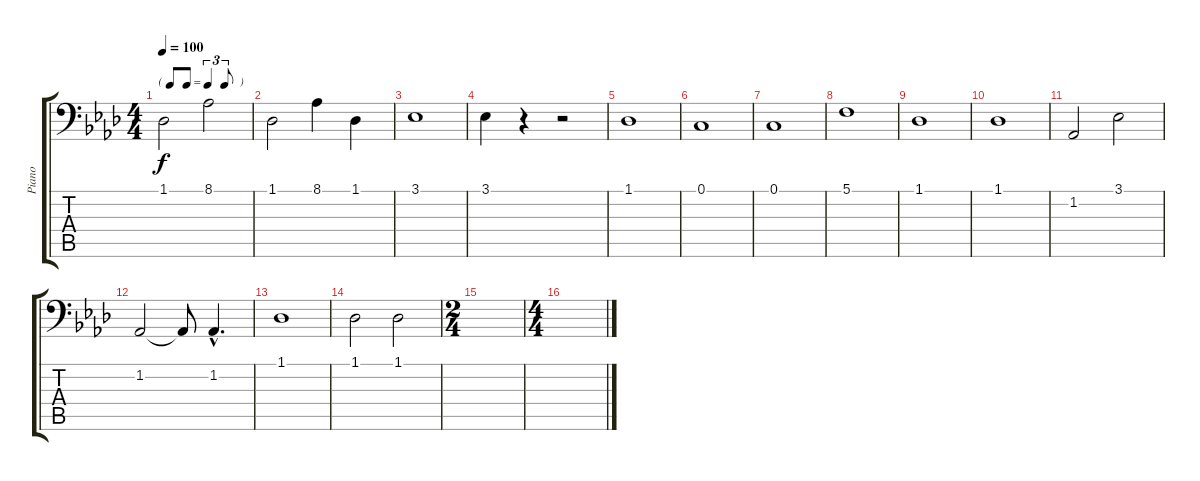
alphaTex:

\track ("Piano" "Piano") {instrument brightacousticpiano}
\staff {score tabs}
\tuning (C3 G2 D2 A1 E1 B0) {hide}
\ts (4 4)
\tf triplet8th
\tempo 100
\clef f4
\ks ab
1.1.2{dy f} 8.1.2 |
1.1.2 8.1.4 1.1.4 |
3.1.1 |
3.1.4 r.4 r.2 |
1.1.1 |
0.1.1 |
0.1.1 |
5.1.1 |
1.1.1 |
1.1.1 |
1.2.2 3.1.2 |
1.2.2 1.2{t}.8 1.2{hac}.4{d} |
1.1.1 |
1.1.2 1.1.2 |
\ts (2 4)
|
\ts (4 4)
